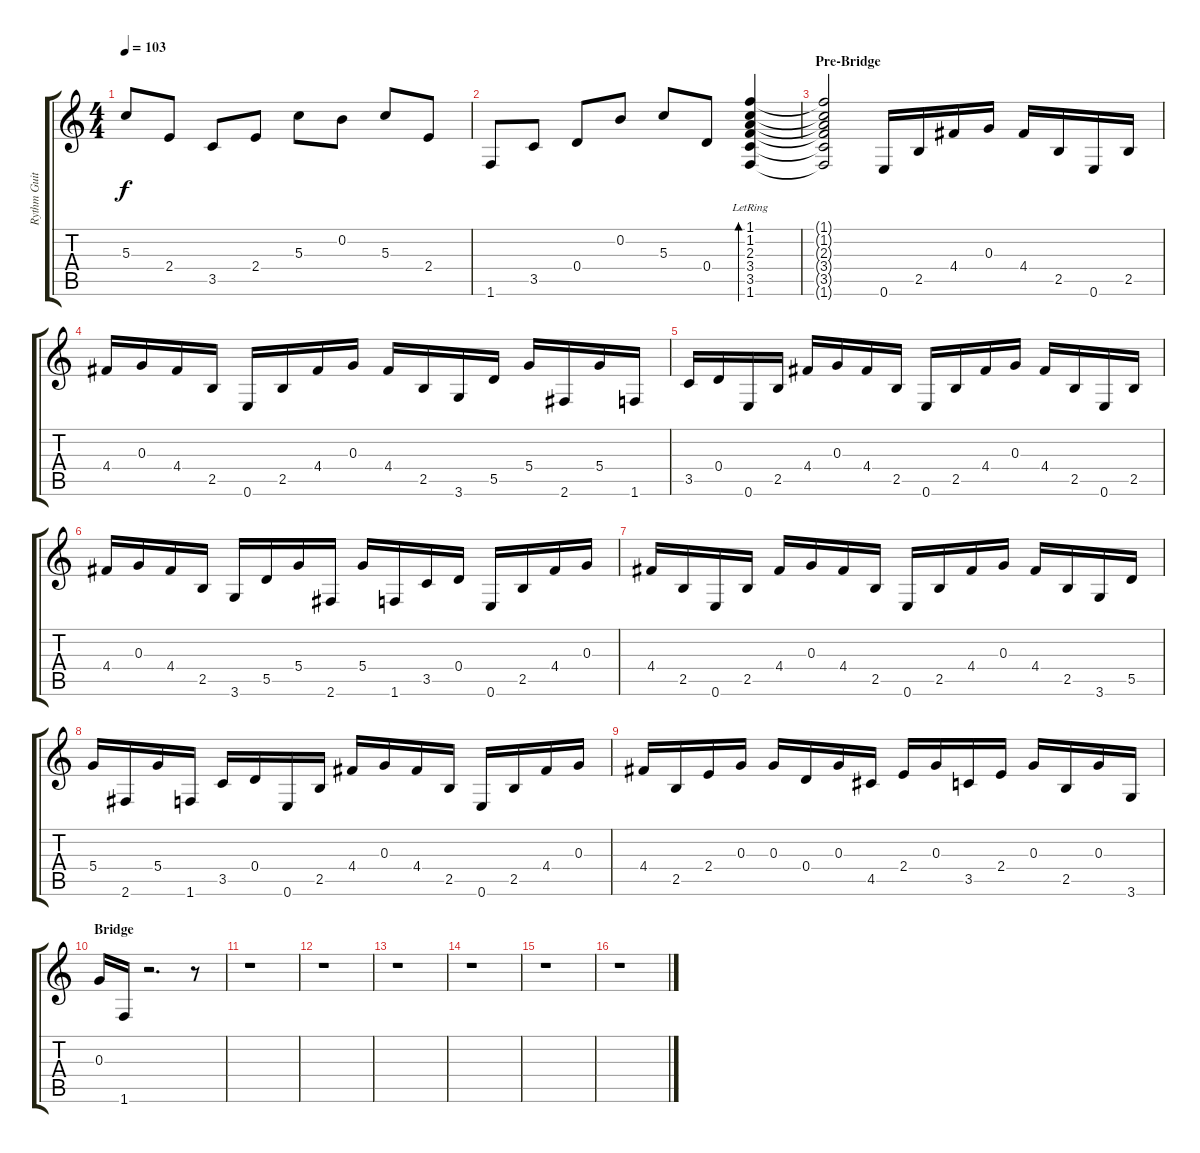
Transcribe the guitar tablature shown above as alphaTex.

\track ("Rythm Guitar" "Rythm Guit") {instrument electricguitarclean}
\staff {score tabs}
\tuning (E4 B3 G3 D3 A2 E2) {hide}
\ts (4 4)
\tempo 103
\clef g2
\ks c
5.3.8{dy f} 2.4.8 3.5.8 2.4.8 5.3.8 0.2.8 5.3.8 2.4.8 |
1.6.8 3.5.8 0.4.8 0.2.8 5.3.8 0.4.8 (1.1{lr} 1.2{lr} 2.3{lr} 3.4{lr} 3.5{lr} 1.6{lr}).4{bd 480} |
\section ("" "Pre-Bridge")
(1.1{t} 1.2{t} 2.3{t} 3.4{t} 3.5{t} 1.6{t}).2 0.6.16 2.5.16 4.4.16 0.3.16 4.4.16 2.5.16 0.6.16 2.5.16 |
4.4.16 0.3.16 4.4.16 2.5.16 0.6.16 2.5.16 4.4.16 0.3.16 4.4.16 2.5.16 3.6.16 5.5.16 5.4.16 2.6.16 5.4.16 1.6.16 |
3.5.16 0.4.16 0.6.16 2.5.16 4.4.16 0.3.16 4.4.16 2.5.16 0.6.16 2.5.16 4.4.16 0.3.16 4.4.16 2.5.16 0.6.16 2.5.16 |
4.4.16 0.3.16 4.4.16 2.5.16 3.6.16 5.5.16 5.4.16 2.6.16 5.4.16 1.6.16 3.5.16 0.4.16 0.6.16 2.5.16 4.4.16 0.3.16 |
4.4.16 2.5.16 0.6.16 2.5.16 4.4.16 0.3.16 4.4.16 2.5.16 0.6.16 2.5.16 4.4.16 0.3.16 4.4.16 2.5.16 3.6.16 5.5.16 |
5.4.16 2.6.16 5.4.16 1.6.16 3.5.16 0.4.16 0.6.16 2.5.16 4.4.16 0.3.16 4.4.16 2.5.16 0.6.16 2.5.16 4.4.16 0.3.16 |
4.4.16 2.5.16 2.4.16 0.3.16 0.3.16 0.4.16 0.3.16 4.5.16 2.4.16 0.3.16 3.5.16 2.4.16 0.3.16 2.5.16 0.3.16 3.6.16 |
\section ("" "Bridge")
0.3.16 1.6.16 r.2{d} r.8 |
r.1 |
r.1 |
r.1 |
r.1 |
r.1 |
r.1
